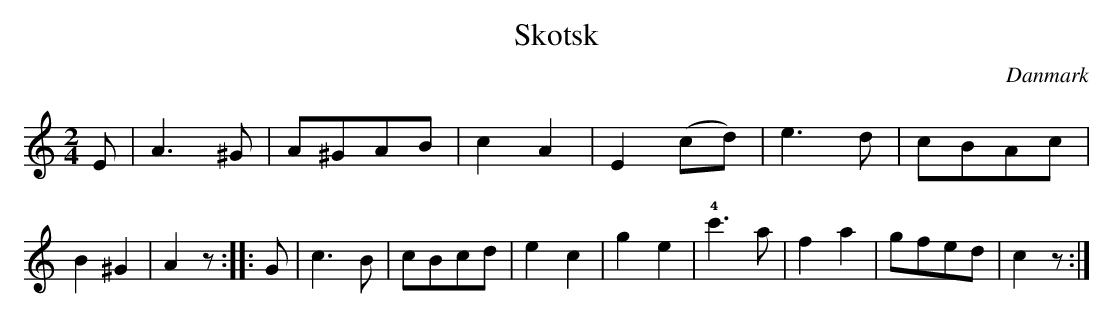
X:1
T: Skotsk
O:Danmark
M: 2/4
L: 1/8
K: C
E|A3 ^G|A^GAB|c2 A2|E2 (cd)|e3 d|cBAc|B2 ^G2|A2 z:|\
|:G|c3 B|cBcd|e2 c2|g2 e2|!4!c'3 a|f2 a2|gfed|c2 z:|
